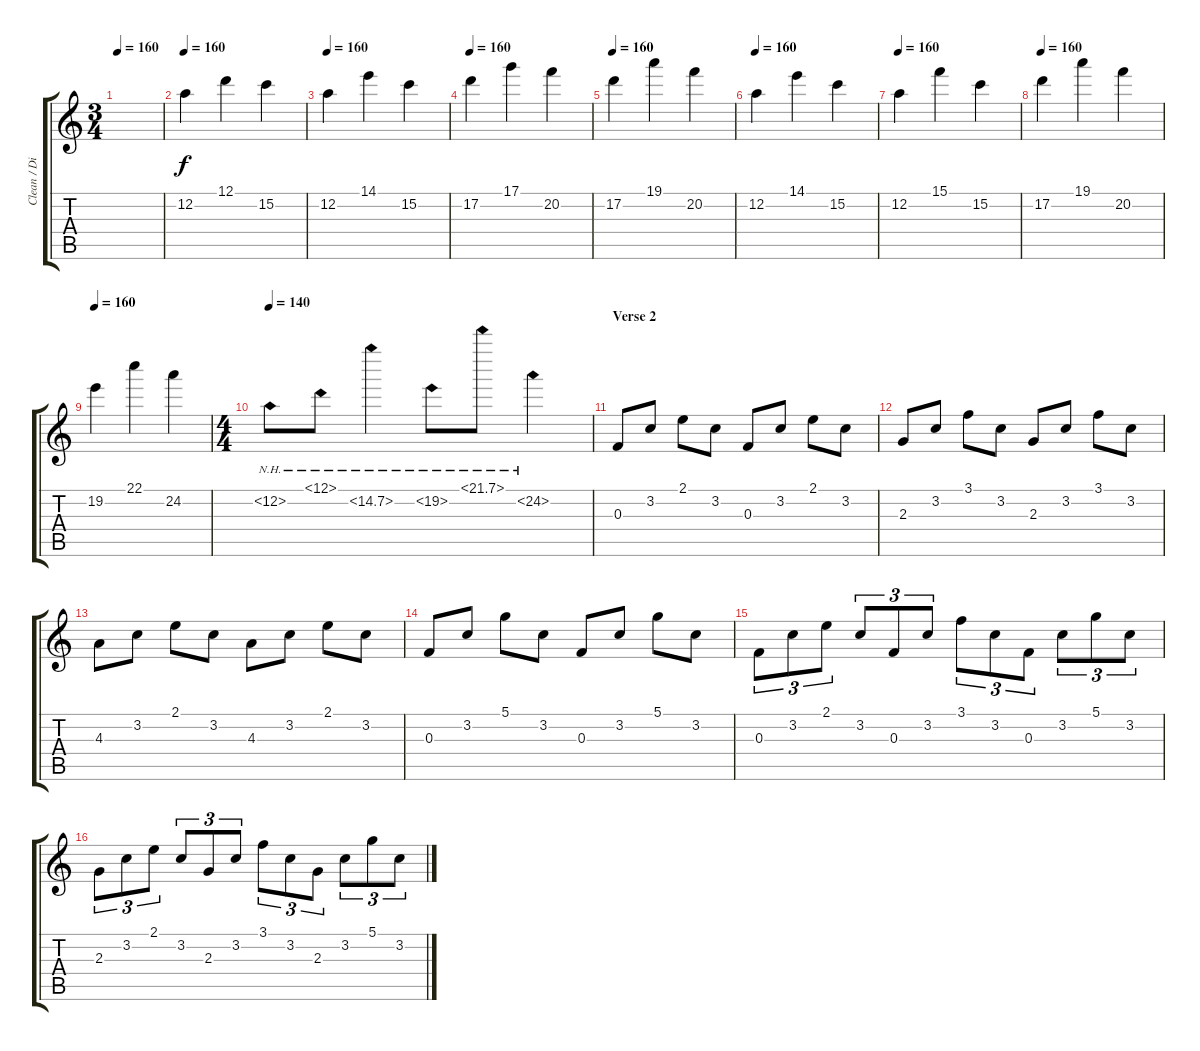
\track ("Clean / Distortion" "Clean / Di") {instrument electricguitarclean}
\staff {score tabs}
\tuning (D4 A3 F3 C3 G2 C2) {hide}
\ts (3 4)
\tempo 160
\clef g2
\ks c
|
\tempo 160
12.2.4 12.1.4 15.2.4 |
\tempo 160
12.2.4 14.1.4 15.2.4 |
\tempo 160
17.2.4 17.1.4 20.2.4 |
\tempo 160
17.2.4 19.1.4 20.2.4 |
\tempo 160
12.2.4 14.1.4 15.2.4 |
\tempo 160
12.2.4 15.1.4 15.2.4 |
\tempo 160
17.2.4 19.1.4 20.2.4 |
\tempo 160
19.2.4 22.1.4 24.2.4 |
\ts (4 4)
\tempo 140
12.2{nh}.8 12.1{nh}.8 15.2{nh}.4 19.2{nh}.8 22.1{nh}.8 24.2{nh}.4 |
\section ("" "Verse 2")
0.3.8{instrument distortionguitar} 3.2.8 2.1.8 3.2.8 0.3.8 3.2.8 2.1.8 3.2.8 |
2.3.8{instrument distortionguitar} 3.2.8 3.1.8 3.2.8 2.3.8 3.2.8 3.1.8 3.2.8 |
4.3.8{instrument distortionguitar} 3.2.8 2.1.8 3.2.8 4.3.8 3.2.8 2.1.8 3.2.8 |
0.3.8{instrument distortionguitar} 3.2.8 5.1.8 3.2.8 0.3.8 3.2.8 5.1.8 3.2.8 |
0.3.8{tu (3 2) instrument distortionguitar} 3.2.8{tu (3 2)} 2.1.8{tu (3 2)} 3.2.8{tu (3 2)} 0.3.8{tu (3 2)} 3.2.8{tu (3 2)} 3.1.8{tu (3 2)} 3.2.8{tu (3 2)} 0.3.8{tu (3 2)} 3.2.8{tu (3 2)} 5.1.8{tu (3 2)} 3.2.8{tu (3 2)} |
2.3.8{tu (3 2) instrument distortionguitar} 3.2.8{tu (3 2)} 2.1.8{tu (3 2)} 3.2.8{tu (3 2)} 2.3.8{tu (3 2)} 3.2.8{tu (3 2)} 3.1.8{tu (3 2)} 3.2.8{tu (3 2)} 2.3.8{tu (3 2)} 3.2.8{tu (3 2)} 5.1.8{tu (3 2)} 3.2.8{tu (3 2)}
